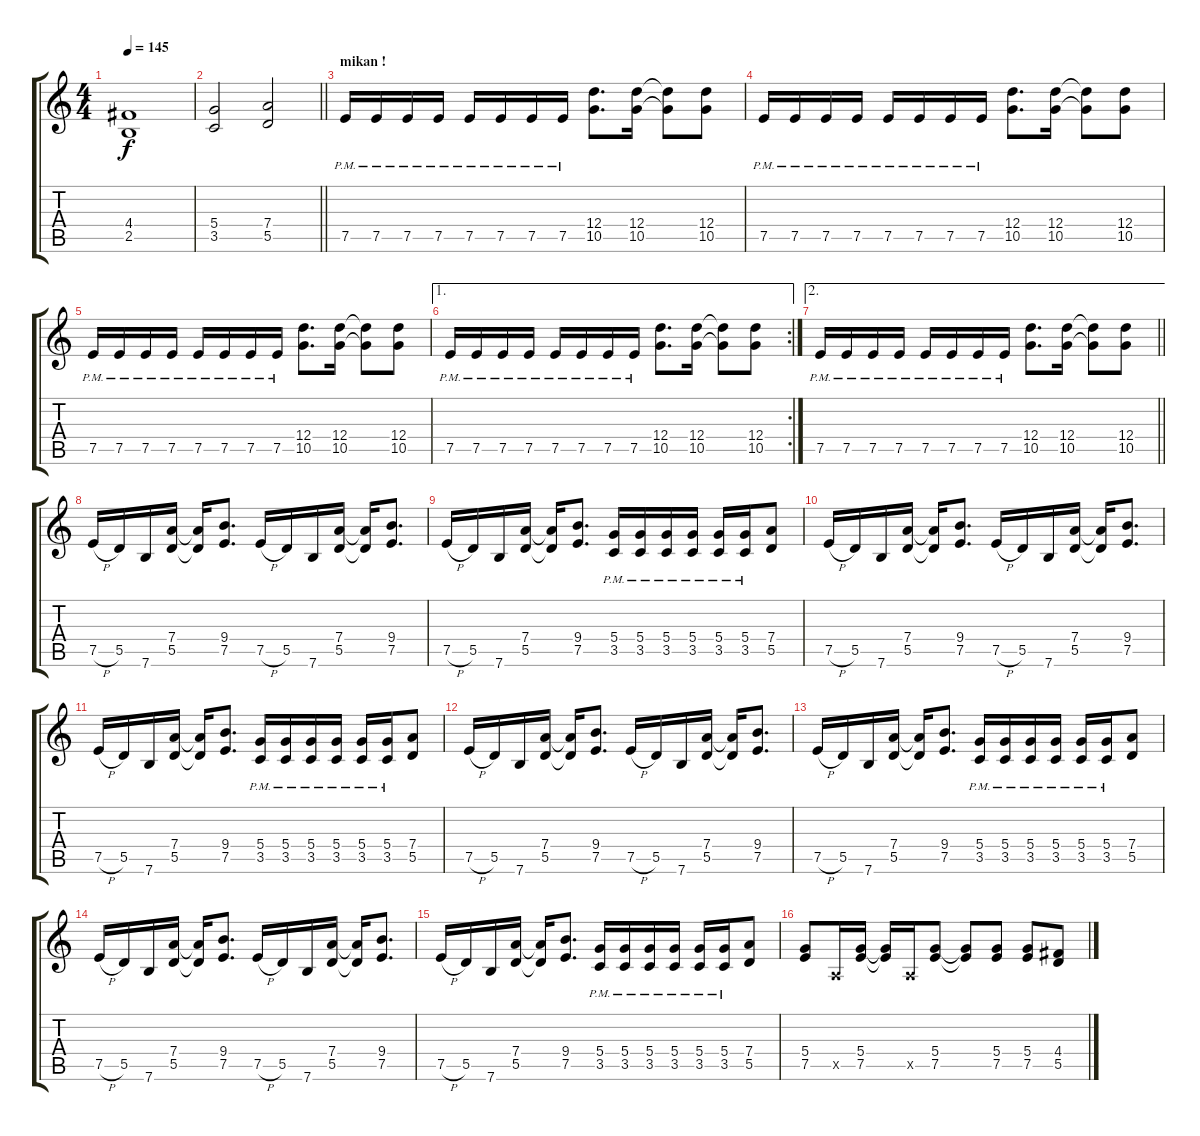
\track "" {instrument distortionguitar}
\staff {score tabs}
\tuning (E4 B3 G3 D3 A2 E2) {hide}
\ts (4 4)
\tempo 145
\clef g2
\ks c
(4.4 2.5).1{dy f} |
\barLineRight lightlight
(5.4 3.5).2 (7.4 5.5).2 |
\section ("" "mikan !")
7.5{pm}.16 7.5{pm}.16 7.5{pm}.16 7.5{pm}.16 7.5{pm}.16 7.5{pm}.16 7.5{pm}.16 7.5{pm}.16 (12.4 10.5).8{d} (12.4 10.5).16 (12.4{t} 10.5{t}).8 (12.4 10.5).8 |
7.5{pm}.16 7.5{pm}.16 7.5{pm}.16 7.5{pm}.16 7.5{pm}.16 7.5{pm}.16 7.5{pm}.16 7.5{pm}.16 (12.4 10.5).8{d} (12.4 10.5).16 (12.4{t} 10.5{t}).8 (12.4 10.5).8 |
7.5{pm}.16 7.5{pm}.16 7.5{pm}.16 7.5{pm}.16 7.5{pm}.16 7.5{pm}.16 7.5{pm}.16 7.5{pm}.16 (12.4 10.5).8{d} (12.4 10.5).16 (12.4{t} 10.5{t}).8 (12.4 10.5).8 |
\ae 1
\rc 2
7.5{pm}.16 7.5{pm}.16 7.5{pm}.16 7.5{pm}.16 7.5{pm}.16 7.5{pm}.16 7.5{pm}.16 7.5{pm}.16 (12.4 10.5).8{d} (12.4 10.5).16 (12.4{t} 10.5{t}).8 (12.4 10.5).8 |
\ae 2
\barLineRight lightlight
7.5{pm}.16 7.5{pm}.16 7.5{pm}.16 7.5{pm}.16 7.5{pm}.16 7.5{pm}.16 7.5{pm}.16 7.5{pm}.16 (12.4 10.5).8{d} (12.4 10.5).16 (12.4{t} 10.5{t}).8 (12.4 10.5).8 |
7.5{h}.16 5.5.16 7.6.16 (7.4 5.5).16 (7.4{t} 5.5{t}).16 (9.4 7.5).8{d} 7.5{h}.16 5.5.16 7.6.16 (7.4 5.5).16 (7.4{t} 5.5{t}).16 (9.4 7.5).8{d} |
7.5{h}.16 5.5.16 7.6.16 (7.4 5.5).16 (7.4{t} 5.5{t}).16 (9.4 7.5).8{d} (5.4{pm} 3.5{pm}).16 (5.4{pm} 3.5{pm}).16 (5.4{pm} 3.5{pm}).16 (5.4{pm} 3.5{pm}).16 (5.4{pm} 3.5{pm}).16 (5.4{pm} 3.5{pm}).16 (7.4 5.5).8 |
7.5{h}.16 5.5.16 7.6.16 (7.4 5.5).16 (7.4{t} 5.5{t}).16 (9.4 7.5).8{d} 7.5{h}.16 5.5.16 7.6.16 (7.4 5.5).16 (7.4{t} 5.5{t}).16 (9.4 7.5).8{d} |
7.5{h}.16 5.5.16 7.6.16 (7.4 5.5).16 (7.4{t} 5.5{t}).16 (9.4 7.5).8{d} (5.4{pm} 3.5{pm}).16 (5.4{pm} 3.5{pm}).16 (5.4{pm} 3.5{pm}).16 (5.4{pm} 3.5{pm}).16 (5.4{pm} 3.5{pm}).16 (5.4{pm} 3.5{pm}).16 (7.4 5.5).8 |
7.5{h}.16 5.5.16 7.6.16 (7.4 5.5).16 (7.4{t} 5.5{t}).16 (9.4 7.5).8{d} 7.5{h}.16 5.5.16 7.6.16 (7.4 5.5).16 (7.4{t} 5.5{t}).16 (9.4 7.5).8{d} |
7.5{h}.16 5.5.16 7.6.16 (7.4 5.5).16 (7.4{t} 5.5{t}).16 (9.4 7.5).8{d} (5.4{pm} 3.5{pm}).16 (5.4{pm} 3.5{pm}).16 (5.4{pm} 3.5{pm}).16 (5.4{pm} 3.5{pm}).16 (5.4{pm} 3.5{pm}).16 (5.4{pm} 3.5{pm}).16 (7.4 5.5).8 |
7.5{h}.16 5.5.16 7.6.16 (7.4 5.5).16 (7.4{t} 5.5{t}).16 (9.4 7.5).8{d} 7.5{h}.16 5.5.16 7.6.16 (7.4 5.5).16 (7.4{t} 5.5{t}).16 (9.4 7.5).8{d} |
7.5{h}.16 5.5.16 7.6.16 (7.4 5.5).16 (7.4{t} 5.5{t}).16 (9.4 7.5).8{d} (5.4{pm} 3.5{pm}).16 (5.4{pm} 3.5{pm}).16 (5.4{pm} 3.5{pm}).16 (5.4{pm} 3.5{pm}).16 (5.4{pm} 3.5{pm}).16 (5.4{pm} 3.5{pm}).16 (7.4 5.5).8 |
(5.4 7.5).8 0.5{x}.16 (5.4 7.5).16 (5.4{t} 7.5{t}).16 0.5{x}.16 (5.4 7.5).8 (5.4{t} 7.5{t}).8 (5.4 7.5).8 (5.4 7.5).8 (4.4 5.5).8
